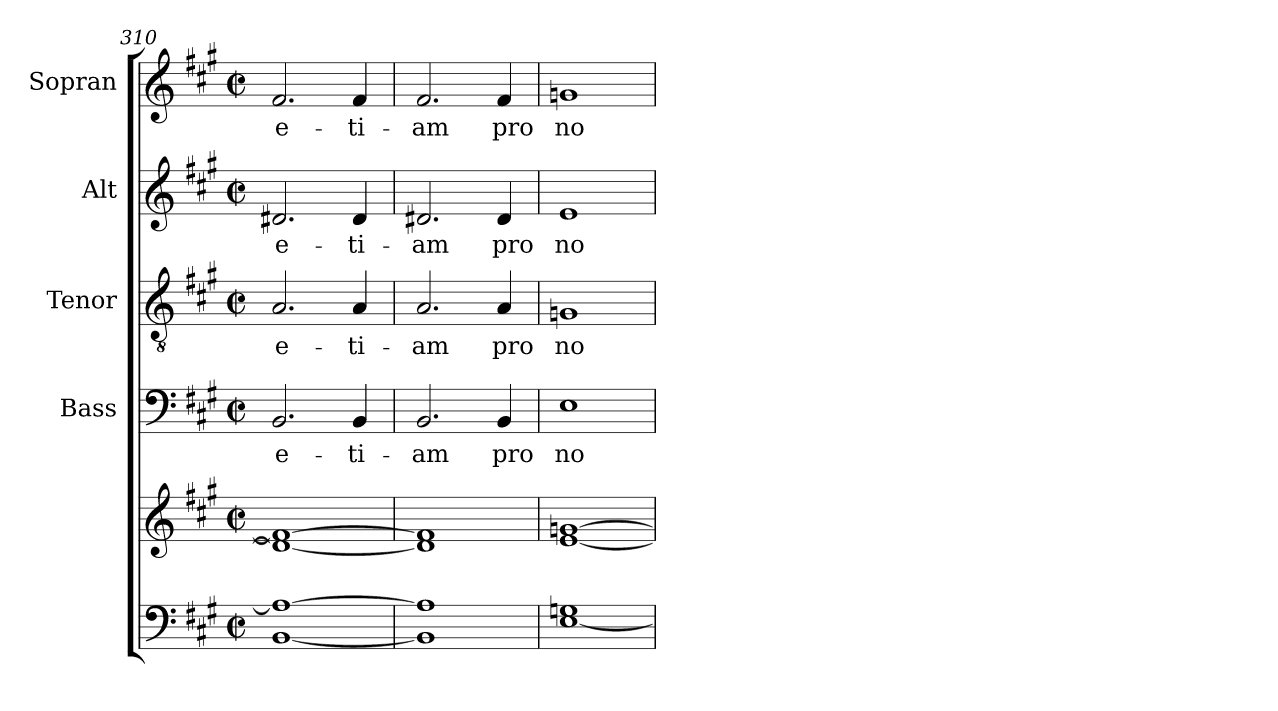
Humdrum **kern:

**kern	**kern	**kern	**text	**kern	**text	**kern	**text	**kern	**text
*part5	*part5	*part4	*part4	*part3	*part3	*part2	*part2	*part1	*part1
*staff6	*staff5	*staff4	*staff4	*staff3	*staff3	*staff2	*staff2	*staff1	*staff1
*	*	*I"Bass	*	*I"Tenor	*	*I"Alt	*	*I"Sopran	*
*	*	*I'B.	*	*I'T.	*	*I'A.	*	*I'S.	*
*clefF4	*clefG2	*clefF4	*	*clefGv2	*	*clefG2	*	*clefG2	*
*k[f#c#g#]	*k[f#c#g#]	*k[f#c#g#]	*	*k[f#c#g#]	*	*k[f#c#g#]	*	*k[f#c#g#]	*
*A:	*A:	*A:	*	*A:	*	*A:	*	*A:	*
*M2/2	*M2/2	*M2/2	*	*M2/2	*	*M2/2	*	*M2/2	*
*met(c|)	*met(c|)	*met(c|)	*	*met(c|)	*	*met(c|)	*	*met(c|)	*
=310	=310	=310	=310	=310	=310	=310	=310	=310	=310
*^	*^	*	*	*	*	*	*	*	*
!	!	!	!	!	!LO:LY:b	!	!LO:LY:b	!	!LO:LY:b	!	!LO:LY:b
1A_	[<1BB	1f#_	1d#_	2.BB/	e-	2.A/	e-	2.d#X/	e-	2.f#/	e-
!	!	!	!	!	!LO:LY:b	!	!LO:LY:b	!	!LO:LY:b	!	!LO:LY:b
.	.	.	.	4BB/	-ti-	4A/	-ti-	4d#/	-ti-	4f#/	-ti-
=311	=311	=311	=311	=311	=311	=311	=311	=311	=311	=311	=311
!	!	!	!	!	!LO:LY:b	!	!LO:LY:b	!	!LO:LY:b	!	!LO:LY:b
1A]	1BB]	1f#]	1d#]	2.BB/	-am	2.A/	-am	2.d#X/	-am	2.f#/	-am
!	!	!	!	!	!LO:LY:b	!	!LO:LY:b	!	!LO:LY:b	!	!LO:LY:b
.	.	.	.	4BB/	pro	4A/	pro	4d#/	pro	4f#/	pro
=312	=312	=312	=312	=312	=312	=312	=312	=312	=312	=312	=312
!	!	!	!	!	!LO:LY:b	!	!LO:LY:b	!	!LO:LY:b	!	!LO:LY:b
1Gn	[<1E	[>1gn	[<1e	1E	no-	1Gn	no-	1e	no-	1gn	no-
*v	*v	*	*	*	*	*	*	*	*	*	*
*	*v	*v	*	*	*	*	*	*	*	*
=	=	=	=	=	=	=	=	=	=
*-	*-	*-	*-	*-	*-	*-	*-	*-	*-
